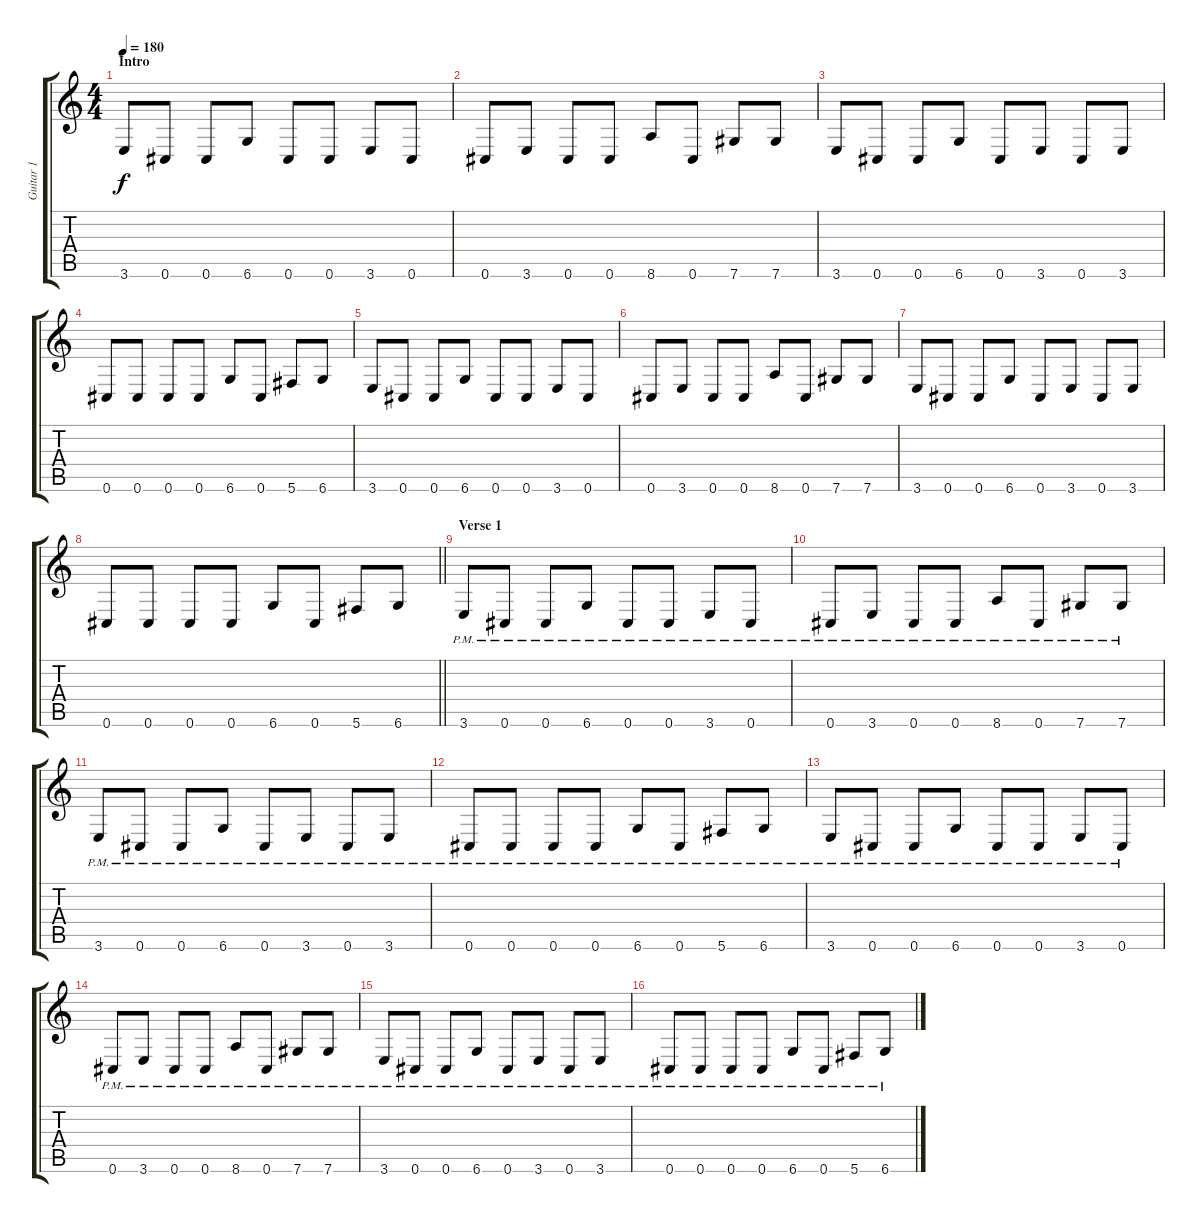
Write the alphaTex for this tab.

\track ("Guitar 1" "Guitar 1") {instrument distortionguitar}
\staff {score tabs}
\tuning (Eb4 Bb3 Gb3 Db3 Ab2 Db2) {hide}
\ts (4 4)
\section ("" "Intro")
\tempo 180
\clef g2
\ks c
3.6.8{dy f instrument distortionguitar} 0.6.8 0.6.8 6.6.8 0.6.8 0.6.8 3.6.8 0.6.8 |
0.6.8 3.6.8 0.6.8 0.6.8 8.6.8 0.6.8 7.6.8 7.6.8 |
3.6.8 0.6.8 0.6.8 6.6.8 0.6.8 3.6.8 0.6.8 3.6.8 |
0.6.8 0.6.8 0.6.8 0.6.8 6.6.8 0.6.8 5.6.8 6.6.8 |
3.6.8 0.6.8 0.6.8 6.6.8 0.6.8 0.6.8 3.6.8 0.6.8 |
0.6.8 3.6.8 0.6.8 0.6.8 8.6.8 0.6.8 7.6.8 7.6.8 |
3.6.8 0.6.8 0.6.8 6.6.8 0.6.8 3.6.8 0.6.8 3.6.8 |
\barLineRight lightlight
0.6.8 0.6.8 0.6.8 0.6.8 6.6.8 0.6.8 5.6.8 6.6.8 |
\section ("" "Verse 1")
3.6{pm}.8 0.6{pm}.8 0.6{pm}.8 6.6{pm}.8 0.6{pm}.8 0.6{pm}.8 3.6{pm}.8 0.6{pm}.8 |
0.6{pm}.8 3.6{pm}.8 0.6{pm}.8 0.6{pm}.8 8.6{pm}.8 0.6{pm}.8 7.6{pm}.8 7.6{pm}.8 |
3.6{pm}.8 0.6{pm}.8 0.6{pm}.8 6.6{pm}.8 0.6{pm}.8 3.6{pm}.8 0.6{pm}.8 3.6{pm}.8 |
0.6{pm}.8 0.6{pm}.8 0.6{pm}.8 0.6{pm}.8 6.6{pm}.8 0.6{pm}.8 5.6{pm}.8 6.6{pm}.8 |
3.6{pm}.8 0.6{pm}.8 0.6{pm}.8 6.6{pm}.8 0.6{pm}.8 0.6{pm}.8 3.6{pm}.8 0.6{pm}.8 |
0.6{pm}.8 3.6{pm}.8 0.6{pm}.8 0.6{pm}.8 8.6{pm}.8 0.6{pm}.8 7.6{pm}.8 7.6{pm}.8 |
3.6{pm}.8 0.6{pm}.8 0.6{pm}.8 6.6{pm}.8 0.6{pm}.8 3.6{pm}.8 0.6{pm}.8 3.6{pm}.8 |
0.6{pm}.8 0.6{pm}.8 0.6{pm}.8 0.6{pm}.8 6.6{pm}.8 0.6{pm}.8 5.6{pm}.8 6.6{pm}.8
